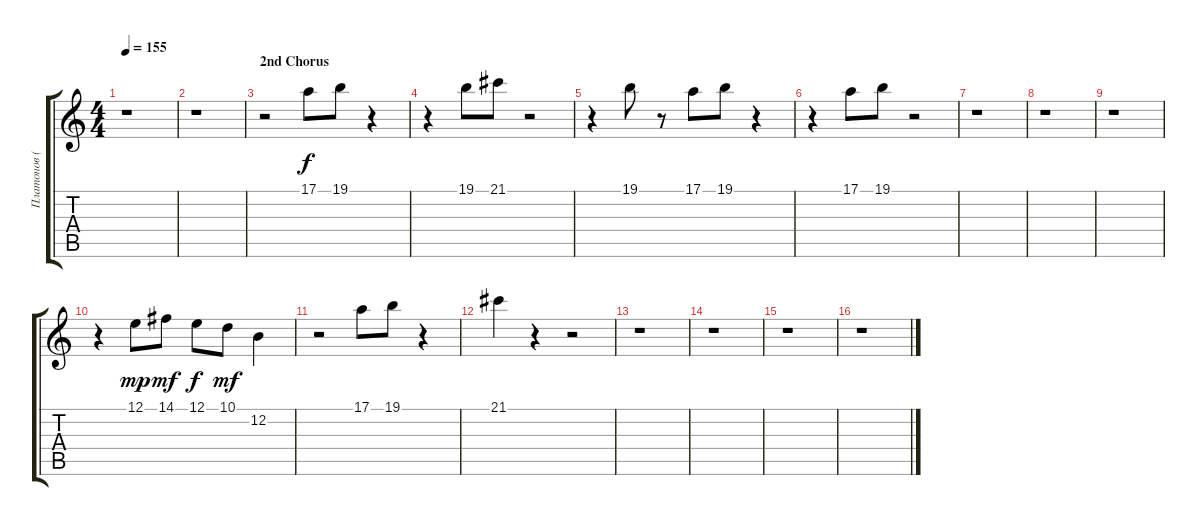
\track ("Платонов (Клавиш. 2)" "Платонов (") {instrument fx5brightness}
\staff {score tabs}
\tuning (E4 B3 G3 D3 A2 E2) {hide}
\ts (4 4)
\tempo 155
\clef g2
\ks c
r.1{dy mf} |
r.1 |
\section ("" "2nd Chorus")
r.2{instrument lead2sawtooth} 17.1.8{dy f} 19.1.8 r.4 |
r.4 19.1.8 21.1.8 r.2 |
r.4 19.1.8 r.8 17.1.8 19.1.8 r.4 |
r.4 17.1.8 19.1.8 r.2 |
r.1 |
r.1 |
r.1 |
r.4 12.1.8{dy mp} 14.1.8{dy mf} 12.1.8{dy f} 10.1.8{dy mf} 12.2.4 |
r.2 17.1.8 19.1.8 r.4 |
21.1.4 r.4 r.2{instrument fx5brightness} |
r.1 |
r.1 |
r.1 |
r.1
